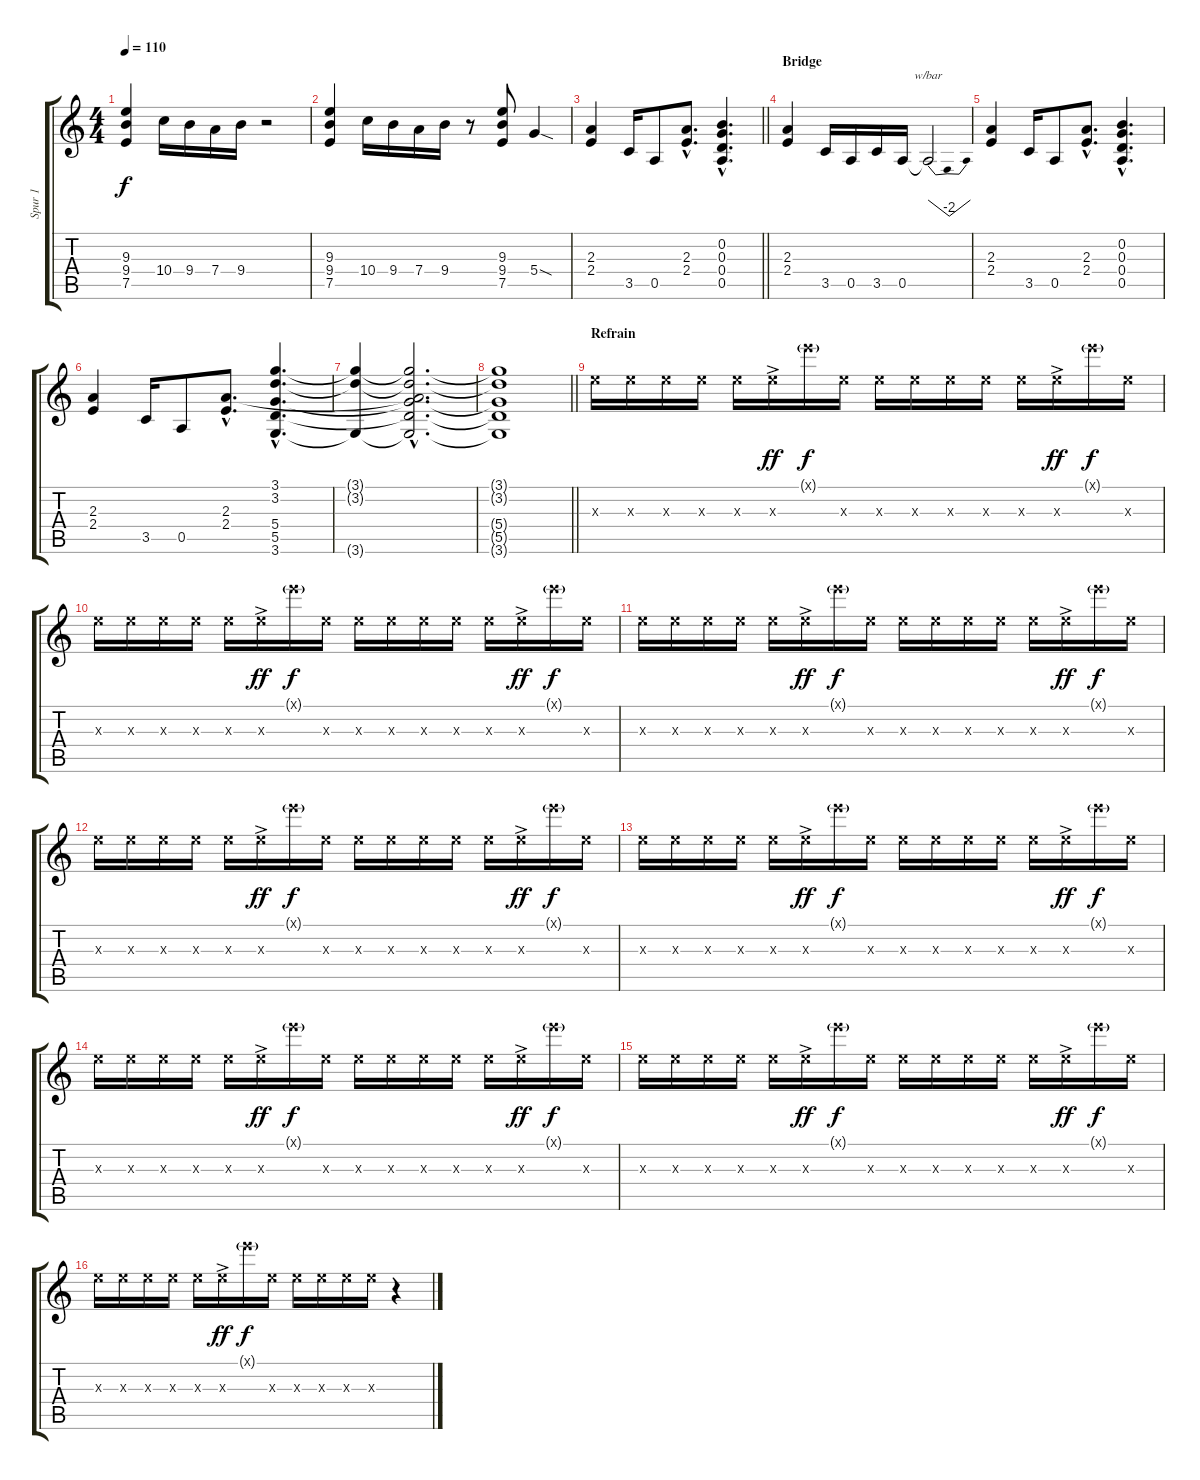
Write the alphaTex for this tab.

\track ("Spur 1" "Spur 1") {instrument overdrivenguitar}
\staff {score tabs}
\tuning (E4 B3 G3 D3 A2 E2) {hide}
\ts (4 4)
\tempo 110
\clef g2
\ks c
(9.3 9.4 7.5).4{dy f} 10.4.16 9.4.16 7.4.16 9.4.16 r.2 |
(9.3 9.4 7.5).4 10.4.16 9.4.16 7.4.16 9.4.16 r.8 (9.3 9.4 7.5).8 5.4{sod}.4 |
\barLineRight lightlight
(2.3 2.4).4 3.5.16 0.5.8 (2.3{hac} 2.4{hac}).8{d} (0.2{hac} 0.3{hac} 0.4{hac} 0.5{hac}).4{d} |
\section ("" "Bridge")
(2.3 2.4).4 3.5.16 0.5.16 3.5.16 0.5.16 0.5{t}.2{tbe (dip default 0 0 30 -8 60 0)} |
(2.3 2.4).4 3.5.16 0.5.8 (2.3{hac} 2.4{hac}).8{d} (0.2{hac} 0.3{hac} 0.4{hac} 0.5{hac}).4{d} |
(2.3 2.4).4 3.5.16 0.5.8 (2.3{hac} 2.4{hac}).8{d} (3.1{hac} 3.2{hac} 5.4{hac} 5.5{hac} 3.6{hac}).4{d} |
(3.1{t} 3.2{t} 3.6{t}).4 (3.1{hac t} 3.2{hac t} 2.3{hac t} 5.4{hac t} 5.5{hac t} 3.6{hac t}).2{d} |
\barLineRight lightlight
(3.1{t} 3.2{t} 5.4{t} 5.5{t} 3.6{t}).1 |
\section ("" "Refrain")
9.3{x}.16 9.3{x}.16 9.3{x}.16 9.3{x}.16 9.3{x}.16 9.3{ac x}.16{dy ff} 12.1{g x}.16{dy f} 9.3{x}.16 9.3{x}.16 9.3{x}.16 9.3{x}.16 9.3{x}.16 9.3{x}.16 9.3{ac x}.16{dy ff} 12.1{g x}.16{dy f} 9.3{x}.16 |
9.3{x}.16 9.3{x}.16 9.3{x}.16 9.3{x}.16 9.3{x}.16 9.3{ac x}.16{dy ff} 12.1{g x}.16{dy f} 9.3{x}.16 9.3{x}.16 9.3{x}.16 9.3{x}.16 9.3{x}.16 9.3{x}.16 9.3{ac x}.16{dy ff} 12.1{g x}.16{dy f} 9.3{x}.16 |
9.3{x}.16 9.3{x}.16 9.3{x}.16 9.3{x}.16 9.3{x}.16 9.3{ac x}.16{dy ff} 12.1{g x}.16{dy f} 9.3{x}.16 9.3{x}.16 9.3{x}.16 9.3{x}.16 9.3{x}.16 9.3{x}.16 9.3{ac x}.16{dy ff} 12.1{g x}.16{dy f} 9.3{x}.16 |
9.3{x}.16 9.3{x}.16 9.3{x}.16 9.3{x}.16 9.3{x}.16 9.3{ac x}.16{dy ff} 12.1{g x}.16{dy f} 9.3{x}.16 9.3{x}.16 9.3{x}.16 9.3{x}.16 9.3{x}.16 9.3{x}.16 9.3{ac x}.16{dy ff} 12.1{g x}.16{dy f} 9.3{x}.16 |
9.3{x}.16 9.3{x}.16 9.3{x}.16 9.3{x}.16 9.3{x}.16 9.3{ac x}.16{dy ff} 12.1{g x}.16{dy f} 9.3{x}.16 9.3{x}.16 9.3{x}.16 9.3{x}.16 9.3{x}.16 9.3{x}.16 9.3{ac x}.16{dy ff} 12.1{g x}.16{dy f} 9.3{x}.16 |
9.3{x}.16 9.3{x}.16 9.3{x}.16 9.3{x}.16 9.3{x}.16 9.3{ac x}.16{dy ff} 12.1{g x}.16{dy f} 9.3{x}.16 9.3{x}.16 9.3{x}.16 9.3{x}.16 9.3{x}.16 9.3{x}.16 9.3{ac x}.16{dy ff} 12.1{g x}.16{dy f} 9.3{x}.16 |
9.3{x}.16 9.3{x}.16 9.3{x}.16 9.3{x}.16 9.3{x}.16 9.3{ac x}.16{dy ff} 12.1{g x}.16{dy f} 9.3{x}.16 9.3{x}.16 9.3{x}.16 9.3{x}.16 9.3{x}.16 9.3{x}.16 9.3{ac x}.16{dy ff} 12.1{g x}.16{dy f} 9.3{x}.16 |
9.3{x}.16 9.3{x}.16 9.3{x}.16 9.3{x}.16 9.3{x}.16 9.3{ac x}.16{dy ff} 12.1{g x}.16{dy f} 9.3{x}.16 9.3{x}.16 9.3{x}.16 9.3{x}.16 9.3{x}.16 r.4
